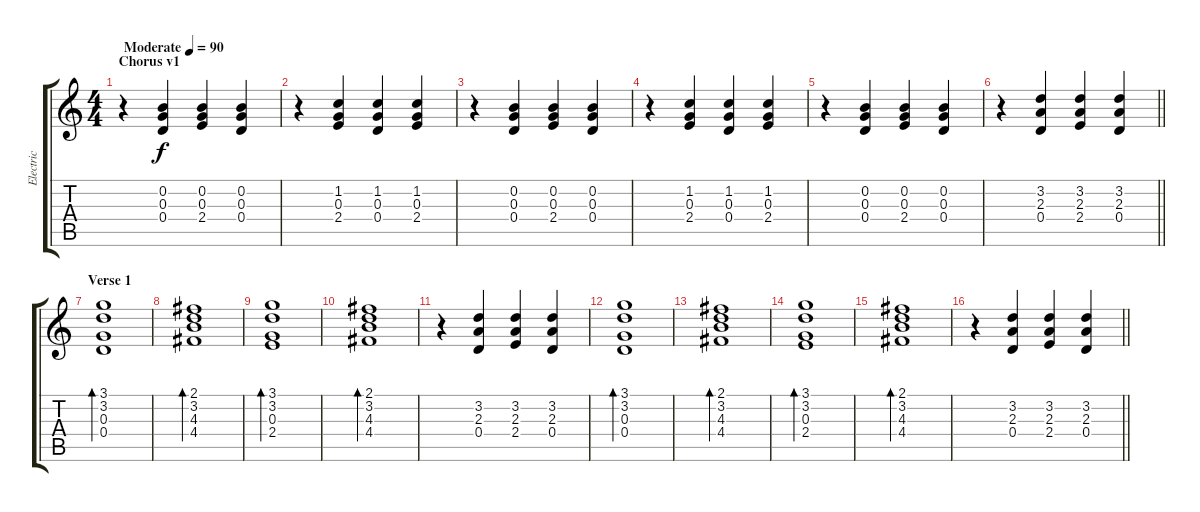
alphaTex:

\track ("Electric" "Electric") {instrument electricguitarclean}
\staff {score tabs}
\tuning (E4 B3 G3 D3 A2 E2) {hide}
\ts (4 4)
\section ("" "Chorus v1")
\tempo (90 "Moderate")
\clef g2
\ks c
r.4{dy f instrument electricguitarclean} (0.2 0.3 0.4).4 (0.2 0.3 2.4).4 (0.2 0.3 0.4).4 |
r.4 (1.2 0.3 2.4).4 (1.2 0.3 0.4).4 (1.2 0.3 2.4).4 |
r.4 (0.2 0.3 0.4).4 (0.2 0.3 2.4).4 (0.2 0.3 0.4).4 |
r.4 (1.2 0.3 2.4).4 (1.2 0.3 0.4).4 (1.2 0.3 2.4).4 |
r.4 (0.2 0.3 0.4).4 (0.2 0.3 2.4).4 (0.2 0.3 0.4).4 |
\barLineRight lightlight
r.4 (3.2 2.3 0.4).4 (3.2 2.3 2.4).4 (3.2 2.3 0.4).4 |
\section ("" "Verse 1")
(3.1 3.2 0.3 0.4).1{bd 120} |
(2.1 3.2 4.3 4.4).1{bd 120} |
(3.1 3.2 0.3 2.4).1{bd 120} |
(2.1 3.2 4.3 4.4).1{bd 120} |
r.4 (3.2 2.3 0.4).4 (3.2 2.3 2.4).4 (3.2 2.3 0.4).4 |
(3.1 3.2 0.3 0.4).1{bd 120} |
(2.1 3.2 4.3 4.4).1{bd 120} |
(3.1 3.2 0.3 2.4).1{bd 120} |
(2.1 3.2 4.3 4.4).1{bd 120} |
\barLineRight lightlight
r.4 (3.2 2.3 0.4).4 (3.2 2.3 2.4).4 (3.2 2.3 0.4).4
